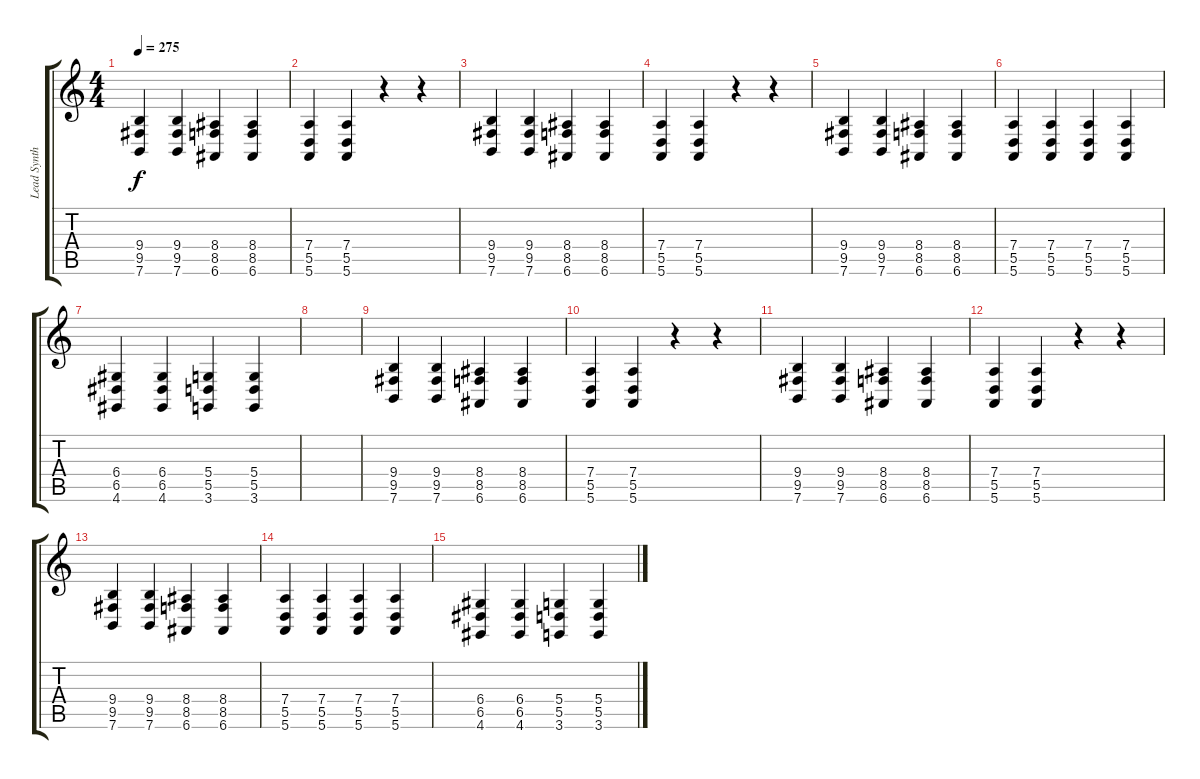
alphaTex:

\track ("Lead Synth" "Lead Synth") {instrument lead1square}
\staff {score tabs}
\tuning (E4 B3 G3 D3 A2 E2) {hide}
\ts (4 4)
\tempo 275
\clef g2
\ks c
(9.4 9.5 7.6).4{dy f} (9.4 9.5 7.6).4 (8.4 8.5 6.6).4 (8.4 8.5 6.6).4 |
(7.4 5.5 5.6).4 (7.4 5.5 5.6).4 r.4 r.4 |
(9.4 9.5 7.6).4 (9.4 9.5 7.6).4 (8.4 8.5 6.6).4 (8.4 8.5 6.6).4 |
(7.4 5.5 5.6).4 (7.4 5.5 5.6).4 r.4 r.4 |
(9.4 9.5 7.6).4 (9.4 9.5 7.6).4 (8.4 8.5 6.6).4 (8.4 8.5 6.6).4 |
(7.4 5.5 5.6).4 (7.4 5.5 5.6).4 (7.4 5.5 5.6).4 (7.4 5.5 5.6).4 |
(6.4 6.5 4.6).4 (6.4 6.5 4.6).4 (5.4 5.5 3.6).4 (5.4 5.5 3.6).4 |
|
(9.4 9.5 7.6).4 (9.4 9.5 7.6).4 (8.4 8.5 6.6).4 (8.4 8.5 6.6).4 |
(7.4 5.5 5.6).4 (7.4 5.5 5.6).4 r.4 r.4 |
(9.4 9.5 7.6).4 (9.4 9.5 7.6).4 (8.4 8.5 6.6).4 (8.4 8.5 6.6).4 |
(7.4 5.5 5.6).4 (7.4 5.5 5.6).4 r.4 r.4 |
(9.4 9.5 7.6).4 (9.4 9.5 7.6).4 (8.4 8.5 6.6).4 (8.4 8.5 6.6).4 |
(7.4 5.5 5.6).4 (7.4 5.5 5.6).4 (7.4 5.5 5.6).4 (7.4 5.5 5.6).4 |
(6.4 6.5 4.6).4 (6.4 6.5 4.6).4 (5.4 5.5 3.6).4 (5.4 5.5 3.6).4
